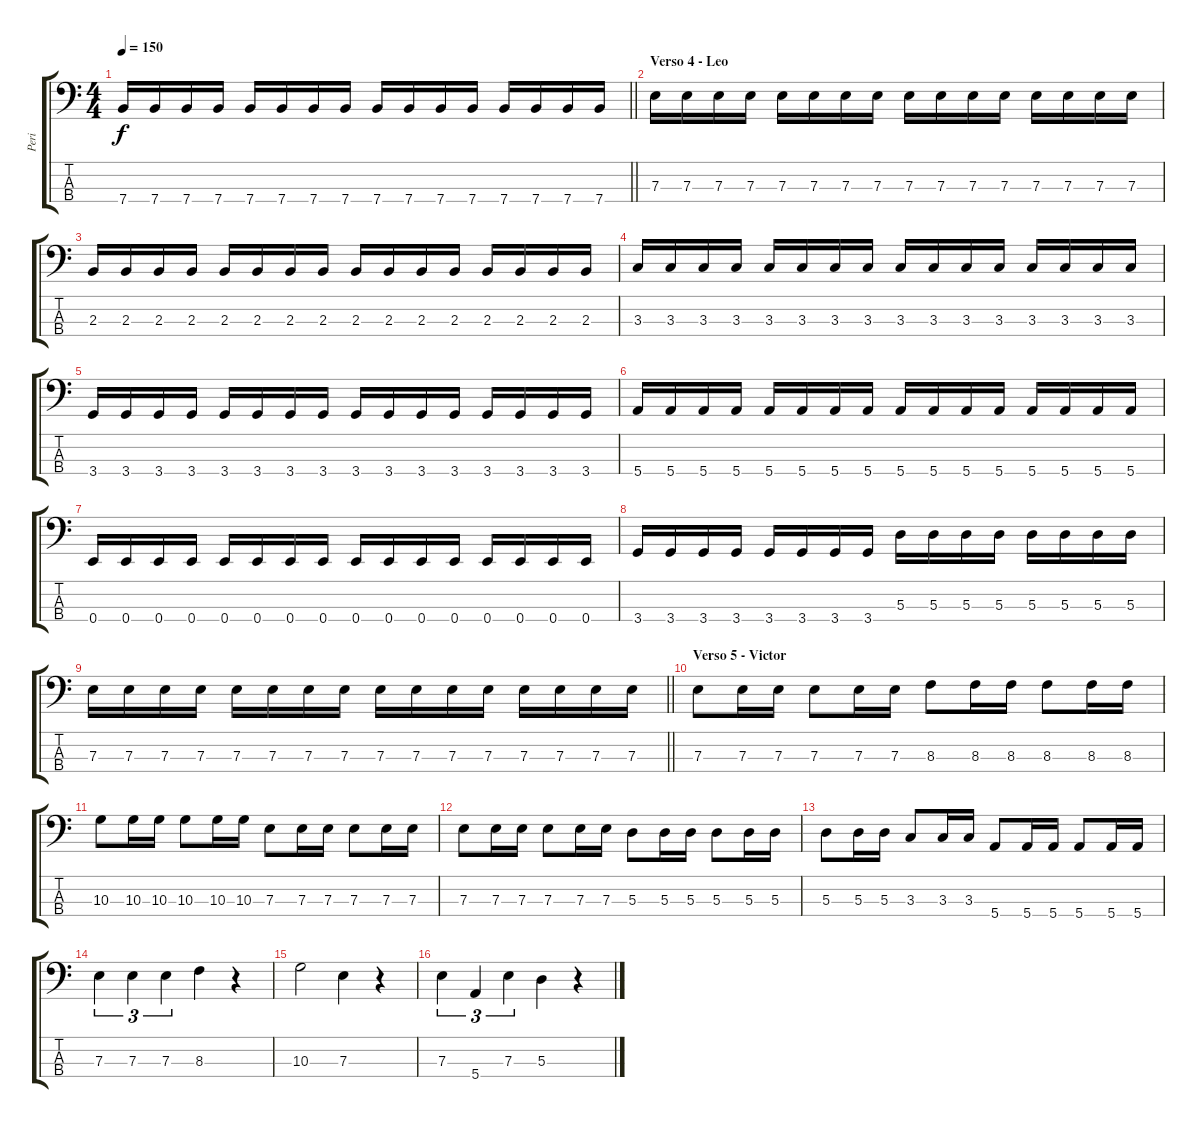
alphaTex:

\track ("Peri" "Peri") {instrument electricbassfinger}
\staff {score tabs}
\tuning (G2 D2 A1 E1) {hide}
\ts (4 4)
\tempo 150
\clef f4
\barLineRight lightlight
\ks c
7.4.16{dy f} 7.4.16 7.4.16 7.4.16 7.4.16 7.4.16 7.4.16 7.4.16 7.4.16 7.4.16 7.4.16 7.4.16 7.4.16 7.4.16 7.4.16 7.4.16 |
\section ("" "Verso 4 - Leo")
7.3.16 7.3.16 7.3.16 7.3.16 7.3.16 7.3.16 7.3.16 7.3.16 7.3.16 7.3.16 7.3.16 7.3.16 7.3.16 7.3.16 7.3.16 7.3.16 |
2.3.16 2.3.16 2.3.16 2.3.16 2.3.16 2.3.16 2.3.16 2.3.16 2.3.16 2.3.16 2.3.16 2.3.16 2.3.16 2.3.16 2.3.16 2.3.16 |
3.3.16 3.3.16 3.3.16 3.3.16 3.3.16 3.3.16 3.3.16 3.3.16 3.3.16 3.3.16 3.3.16 3.3.16 3.3.16 3.3.16 3.3.16 3.3.16 |
3.4.16 3.4.16 3.4.16 3.4.16 3.4.16 3.4.16 3.4.16 3.4.16 3.4.16 3.4.16 3.4.16 3.4.16 3.4.16 3.4.16 3.4.16 3.4.16 |
5.4.16 5.4.16 5.4.16 5.4.16 5.4.16 5.4.16 5.4.16 5.4.16 5.4.16 5.4.16 5.4.16 5.4.16 5.4.16 5.4.16 5.4.16 5.4.16 |
0.4.16 0.4.16 0.4.16 0.4.16 0.4.16 0.4.16 0.4.16 0.4.16 0.4.16 0.4.16 0.4.16 0.4.16 0.4.16 0.4.16 0.4.16 0.4.16 |
3.4.16 3.4.16 3.4.16 3.4.16 3.4.16 3.4.16 3.4.16 3.4.16 5.3.16 5.3.16 5.3.16 5.3.16 5.3.16 5.3.16 5.3.16 5.3.16 |
\barLineRight lightlight
7.3.16 7.3.16 7.3.16 7.3.16 7.3.16 7.3.16 7.3.16 7.3.16 7.3.16 7.3.16 7.3.16 7.3.16 7.3.16 7.3.16 7.3.16 7.3.16 |
\section ("" "Verso 5 - Victor")
7.3.8 7.3.16 7.3.16 7.3.8 7.3.16 7.3.16 8.3.8 8.3.16 8.3.16 8.3.8 8.3.16 8.3.16 |
10.3.8 10.3.16 10.3.16 10.3.8 10.3.16 10.3.16 7.3.8 7.3.16 7.3.16 7.3.8 7.3.16 7.3.16 |
7.3.8 7.3.16 7.3.16 7.3.8 7.3.16 7.3.16 5.3.8 5.3.16 5.3.16 5.3.8 5.3.16 5.3.16 |
5.3.8 5.3.16 5.3.16 3.3.8 3.3.16 3.3.16 5.4.8 5.4.16 5.4.16 5.4.8 5.4.16 5.4.16 |
7.3.4{tu (3 2)} 7.3.4{tu (3 2)} 7.3.4{tu (3 2)} 8.3.4 r.4 |
10.3.2 7.3.4 r.4 |
7.3.4{tu (3 2)} 5.4.4{tu (3 2)} 7.3.4{tu (3 2)} 5.3.4 r.4
